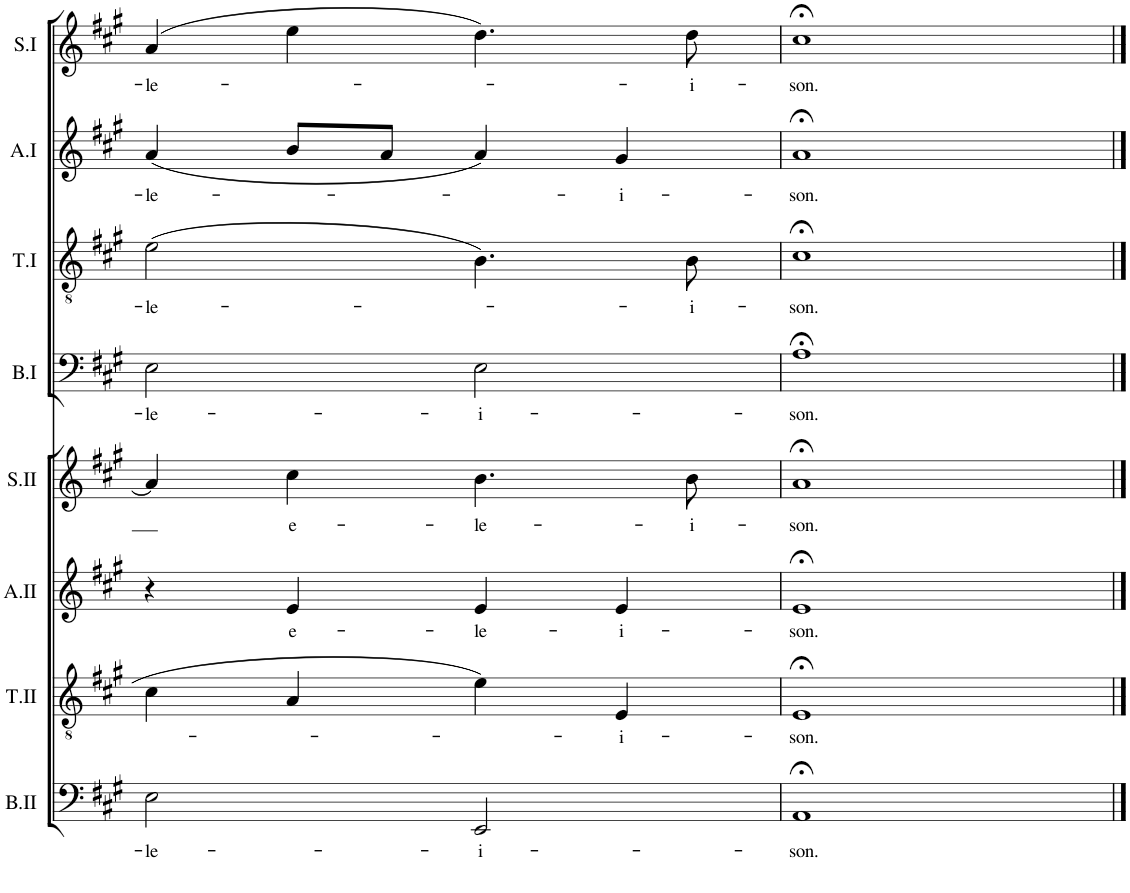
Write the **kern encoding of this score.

**kern	**text	**kern	**text	**kern	**text	**kern	**text	**kern	**text	**kern	**text	**kern	**text	**kern	**text
*part8	*part8	*part7	*part7	*part6	*part6	*part5	*part5	*part4	*part4	*part3	*part3	*part2	*part2	*part1	*part1
*staff8	*staff8	*staff7	*staff7	*staff6	*staff6	*staff5	*staff5	*staff4	*staff4	*staff3	*staff3	*staff2	*staff2	*staff1	*staff1
*I"Bass II	*	*I"Tenor II	*	*I"Alto II	*	*I"Soprano II	*	*I"Bass I	*	*I"Tenor I	*	*I"Alto I	*	*I"Soprano I	*
*I'B.II	*	*I'T.II	*	*I'A.II	*	*I'S.II	*	*I'B.I	*	*I'T.I	*	*I'A.I	*	*I'S.I	*
!!LO:PB:g=z
*clefF4	*	*clefGv2	*	*clefG2	*	*clefG2	*	*clefF4	*	*clefGv2	*	*clefG2	*	*clefG2	*
*k[f#c#g#]	*	*k[f#c#g#]	*	*k[f#c#g#]	*	*k[f#c#g#]	*	*k[f#c#g#]	*	*k[f#c#g#]	*	*k[f#c#g#]	*	*k[f#c#g#]	*
*M4/4	*	*M4/4	*	*M4/4	*	*M4/4	*	*M4/4	*	*M4/4	*	*M4/4	*	*M4/4	*
=18	=18	=18	=18	=18	=18	=18	=18	=18	=18	=18	=18	=18	=18	=18	=18
!	!LO:LY:b	!	!	!	!	!	!	!	!LO:LY:b	!	!LO:LY:b	!	!LO:LY:b	!	!LO:LY:b
2E\	-le-	4c#\	.	4r	.	4a/]	.	2E\	-le-	(2e\	-le-	(4a/	-le-	(4a/	-le-
!	!	!	!	!	!LO:LY:b	!	!LO:LY:b	!	!	!	!	!	!	!	!
.	.	4A/	.	4e/	e-	4cc#\	e-	.	.	.	.	8b/L	.	4ee\	.
.	.	.	.	.	.	.	.	.	.	.	.	8a/J	.	.	.
!	!LO:LY:b	!	!	!	!LO:LY:b	!	!LO:LY:b	!	!LO:LY:b	!	!	!	!	!	!
2EE/	-i-	4e\	.	4e/	-le-	4.b\	-le-	2E\	-i-	4.B\)	.	4a/)	.	4.dd\)	.
!	!	!	!LO:LY:b	!	!LO:LY:b	!	!	!	!	!	!	!	!LO:LY:b	!	!
.	.	4E/	-i-	4e/	-i-	.	.	.	.	.	.	4g#/	-i-	.	.
!	!	!	!	!	!	!	!LO:LY:b	!	!	!	!LO:LY:b	!	!	!	!LO:LY:b
.	.	.	.	.	.	8b\	-i-	.	.	8B\	-i-	.	.	8dd\	-i-
=19	=19	=19	=19	=19	=19	=19	=19	=19	=19	=19	=19	=19	=19	=19	=19
!	!LO:LY:b	!	!LO:LY:b	!	!LO:LY:b	!	!LO:LY:b	!	!LO:LY:b	!	!LO:LY:b	!	!LO:LY:b	!	!LO:LY:b
1AA;<	-son.	1E;<	-son.	1e;<	-son.	1a;<	-son.	1A;<	-son.	1c#;<	-son.	1a;<	-son.	1cc#;<	-son.
==	==	==	==	==	==	==	==	==	==	==	==	==	==	==	==
*-	*-	*-	*-	*-	*-	*-	*-	*-	*-	*-	*-	*-	*-	*-	*-
